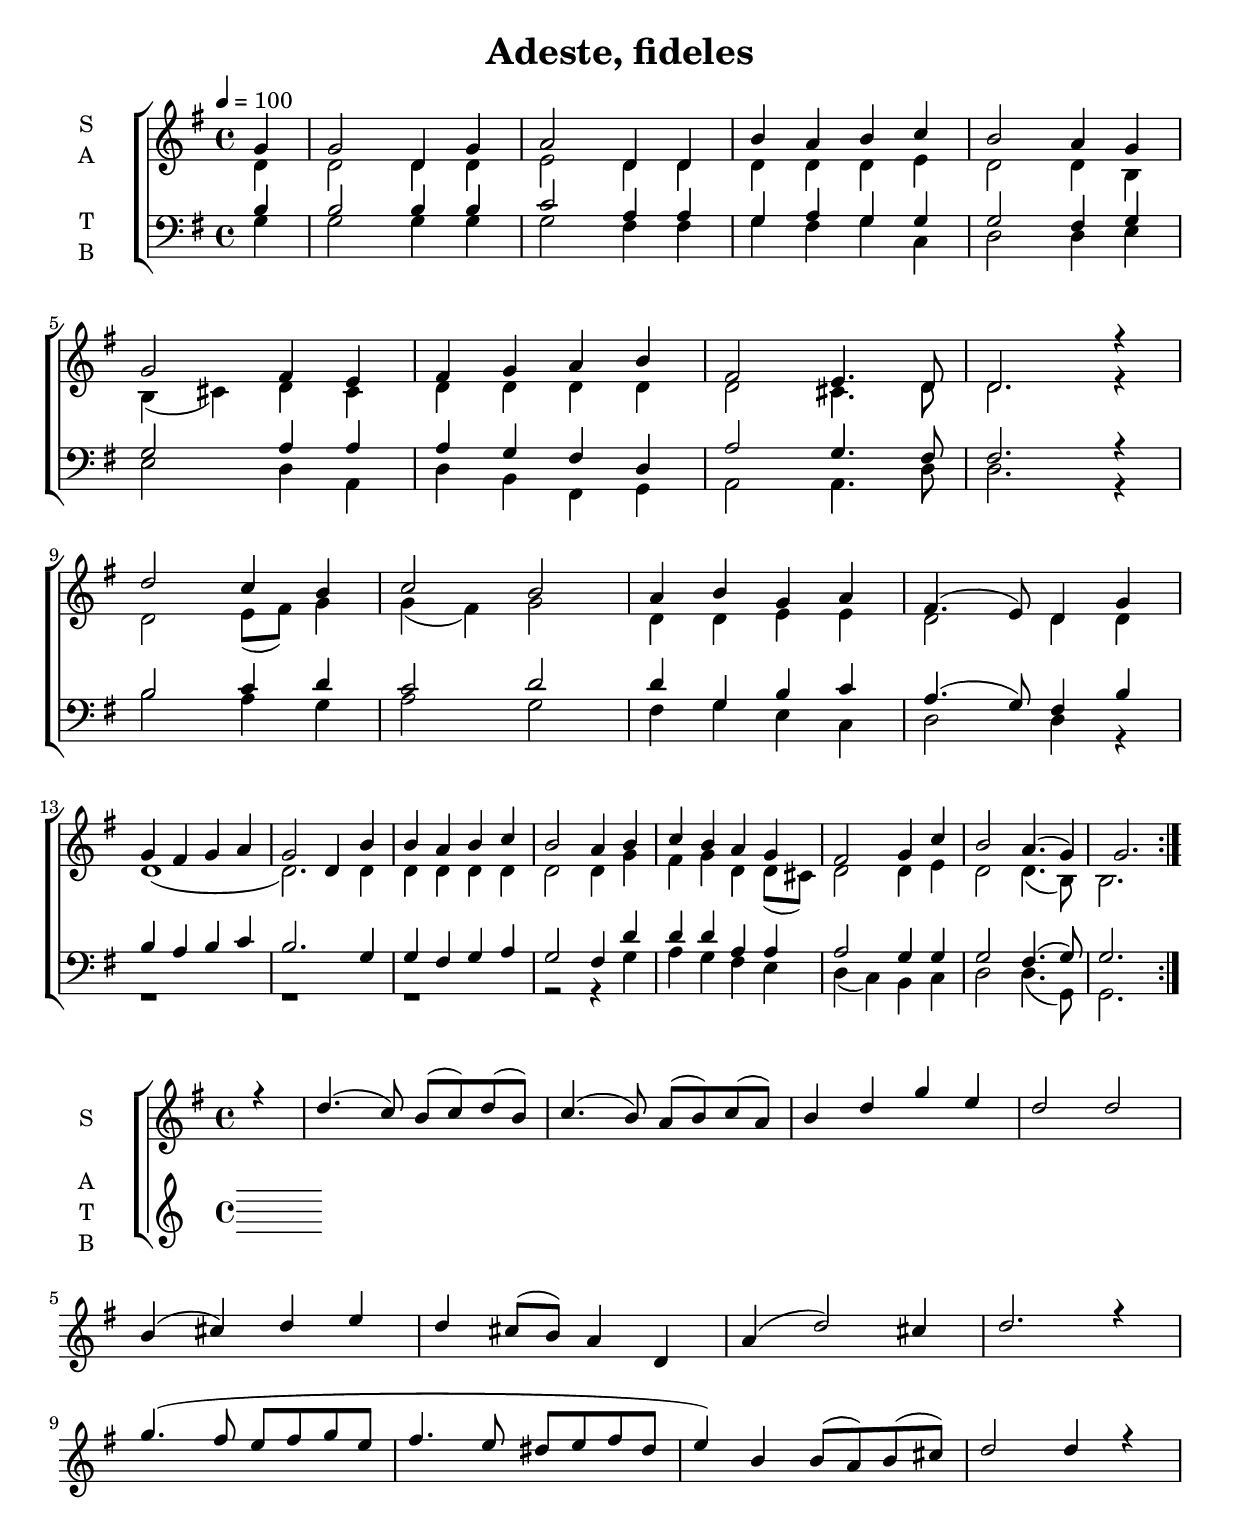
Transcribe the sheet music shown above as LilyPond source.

\version "2.18.2"

\header {
  title = "Adeste, fideles"
}

global = {
  \time 4/4
  \partial 4
  \key g \major
  \tempo 4=100
}

globalb = {
  \time 4/4
  \partial 4
  \key g \major
}

soprano = \relative c'' {
  \global
  g4
  g2 d4 g4 
  a2 d,4 d4 
  b'4 a4 b4 c4
  b2 a4 g4 \break

  g2 fis4 e4
  fis g a b
  fis2 e4. d8 
  d2. r4 \break

  d'2 c4 b
  c2 b2
  a4 b g a 
  fis4. (e8) d4 g4 \break

  g4 fis g a
  g2 d4 b'
  b a b c
  b2 a4 b
  c b a g
  fis2 g4 c
  b2 a4. (g4)
  g2.
}

sopranob = \relative c'' {
  \globalb
  r4 
  d4. (c8) b (c) d (b)
  c4. (b8) a (b) c (a)
  b4 d g e
  d2 d2 \break
  
  b4 (cis) d e
  d cis8 (b) a4 d,
  a'4 (d2) cis4
  d2. r4 \break
  
  % TODO ff
  g4. (fis8 e fis g e
  fis4. e8 dis e fis dis
  e4) b b8 (a) b (cis)
  d2 d4 r4 \break
}

alto = \relative c' {
  \global
  d4
  d2 d4 d 
  e2 d4 d
  d4 d d e
  d2 d4 b4 \break

  b (cis) d cis
  d d d d
  d2 cis4. d8
  d2. r4 \break

  d2 e8 (fis8) g4
  g (fis) g2
  d4 d e e
  d2 d4 d4 \break

  d1
  (d2.) d4
  d d d d
  d2 d4 g
  fis g d d8 (cis)
  d2 d4 e
  d2 d4. (b8)
  b2.
}

tenor = \relative c' {
  \global
  b4
  b2 b4 b
  c2 a4 a4
  g4 a g g
  g2 fis4 g4 \break

  g2 a4 a
  a g fis d
  a'2 g4. fis8
  fis2. r4 \break

  b2 c4 d
  c2 d2
  d4 g, b c
  a4. (g8) fis4 b \break

  b a b c
  b2. g4
  g fis g a
  g2 fis4 d'
  d d a a
  a2 g4 g
  g2 fis4. (g8)
  g2. \bar ":|."
}

bass = \relative c {
  \global
  g'4
  g2 g4 g
  g2 fis4 fis
  g4 fis g c,
  d2 d4 e4 \break

  e2 d4 a
  d b fis g
  a2 a4. d8
  d2. r4 \break

  b'2 a4 g
  a2 g
  fis4 g e c
  d2 d4 r4 \break

  r1
  r1
  r1
  r2 r4 g
  a g fis e
  d (c) b c
  d2 d4. (g,8)
  g2.
}

verseOne = \lyricmode {
  \set stanza = "1."
  hi
  
}

verseTwo = \lyricmode {
  \set stanza = "2."
  ha
  
}

verseThree = \lyricmode {
  \set stanza = "3."
  ho
  
}



\score {
  \new ChoirStaff <<
    \new Staff \with {
      midiInstrument = "violin"
      instrumentName = \markup \center-column { S A }
    } <<
      \new Voice = "soprano" { \voiceOne \soprano }
      \new Voice = "alto" { \voiceTwo \alto }
    >>

    \new Staff \with {
      midiInstrument = "bright acoustic"
      instrumentName = \markup \center-column { T B }
    } <<
      \clef bass
      \new Voice = "tenor" { \voiceOne \tenor }
      \new Voice = "bass" { \voiceTwo \bass }
    >>
  >>
  \layout { }
  \midi { }
}
\score {
  \new ChoirStaff <<
    \new Staff \with {
      midiInstrument = "violin"
      instrumentName = \markup \center-column { S }
    } <<
      \new Voice = "soprano2" { \voiceOne \sopranob }
    >>
    \new Staff \with {
      midiInstrument = "bright acoustic"
      instrumentName = \markup \center-column { A T B }
    } <<
      %\new Voice = "soprano2" { \voiceOne \sopranob }
    >>
  >>
  \layout { }
  \midi { }
}
